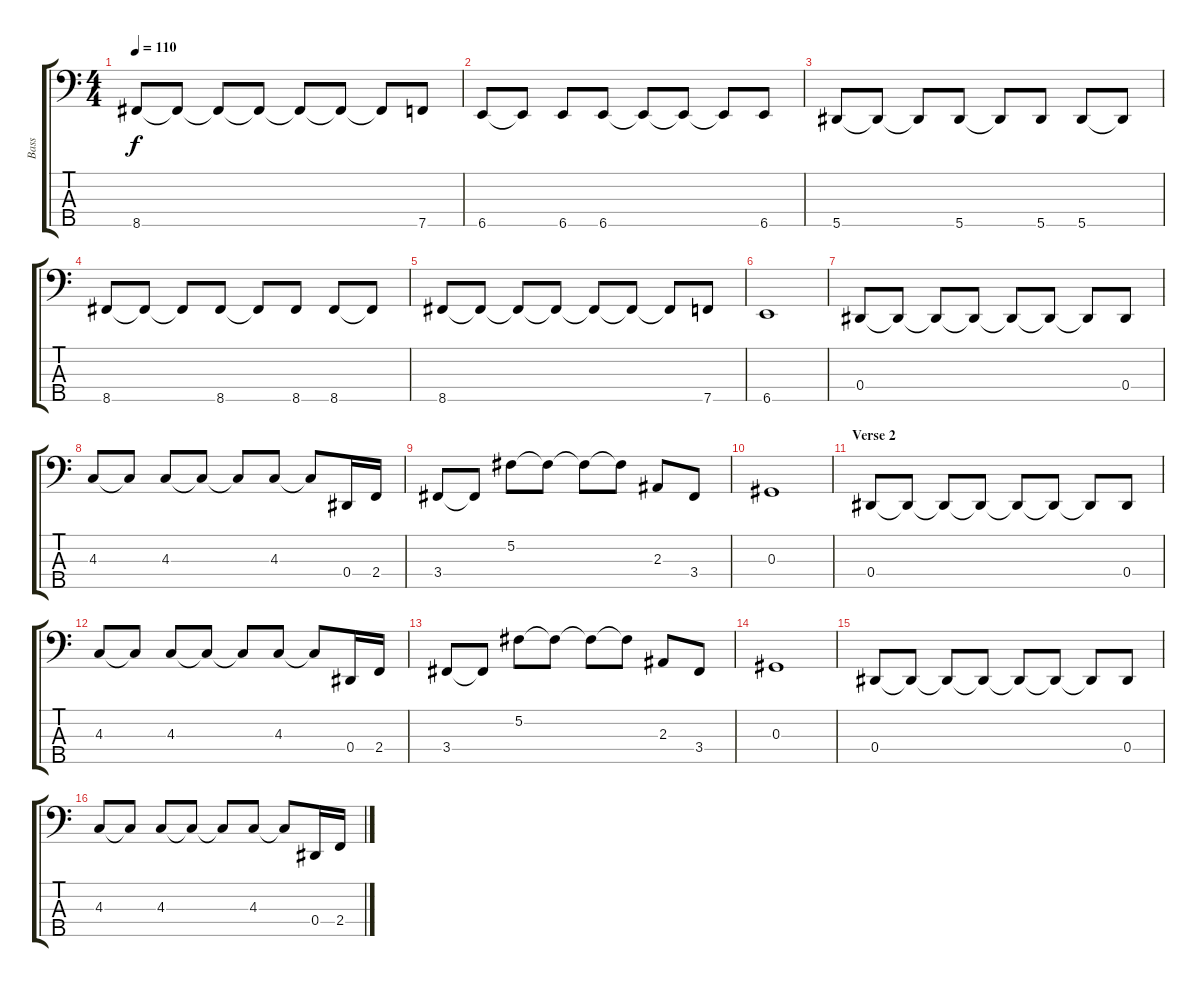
\track ("Bass" "Bass") {instrument electricbasspick}
\staff {score tabs}
\tuning (Gb2 Db2 Ab1 Eb1 Bb0) {hide}
\ts (4 4)
\tempo 110
\clef f4
\ks c
8.5.8{dy f} 8.5{t}.8 8.5{t}.8 8.5{t}.8 8.5{t}.8 8.5{t}.8 8.5{t}.8 7.5.8 |
6.5.8 6.5{t}.8 6.5.8 6.5.8 6.5{t}.8 6.5{t}.8 6.5{t}.8 6.5.8 |
5.5.8 5.5{t}.8 5.5{t}.8 5.5.8 5.5{t}.8 5.5.8 5.5.8 5.5{t}.8 |
8.5.8 8.5{t}.8 8.5{t}.8 8.5.8 8.5{t}.8 8.5.8 8.5.8 8.5{t}.8 |
8.5.8 8.5{t}.8 8.5{t}.8 8.5{t}.8 8.5{t}.8 8.5{t}.8 8.5{t}.8 7.5.8 |
6.5.1 |
0.4.8 0.4{t}.8 0.4{t}.8 0.4{t}.8 0.4{t}.8 0.4{t}.8 0.4{t}.8 0.4.8 |
4.3.8 4.3{t}.8 4.3.8 4.3{t}.8 4.3{t}.8 4.3.8 4.3{t}.8 0.4.16 2.4.16 |
3.4.8 3.4{t}.8 5.2.8 5.2{t}.8 5.2{t}.8 5.2{t}.8 2.3.8 3.4.8 |
0.3.1 |
\section ("" "Verse 2")
0.4.8 0.4{t}.8 0.4{t}.8 0.4{t}.8 0.4{t}.8 0.4{t}.8 0.4{t}.8 0.4.8 |
4.3.8 4.3{t}.8 4.3.8 4.3{t}.8 4.3{t}.8 4.3.8 4.3{t}.8 0.4.16 2.4.16 |
3.4.8 3.4{t}.8 5.2.8 5.2{t}.8 5.2{t}.8 5.2{t}.8 2.3.8 3.4.8 |
0.3.1 |
0.4.8 0.4{t}.8 0.4{t}.8 0.4{t}.8 0.4{t}.8 0.4{t}.8 0.4{t}.8 0.4.8 |
4.3.8 4.3{t}.8 4.3.8 4.3{t}.8 4.3{t}.8 4.3.8 4.3{t}.8 0.4.16 2.4.16
